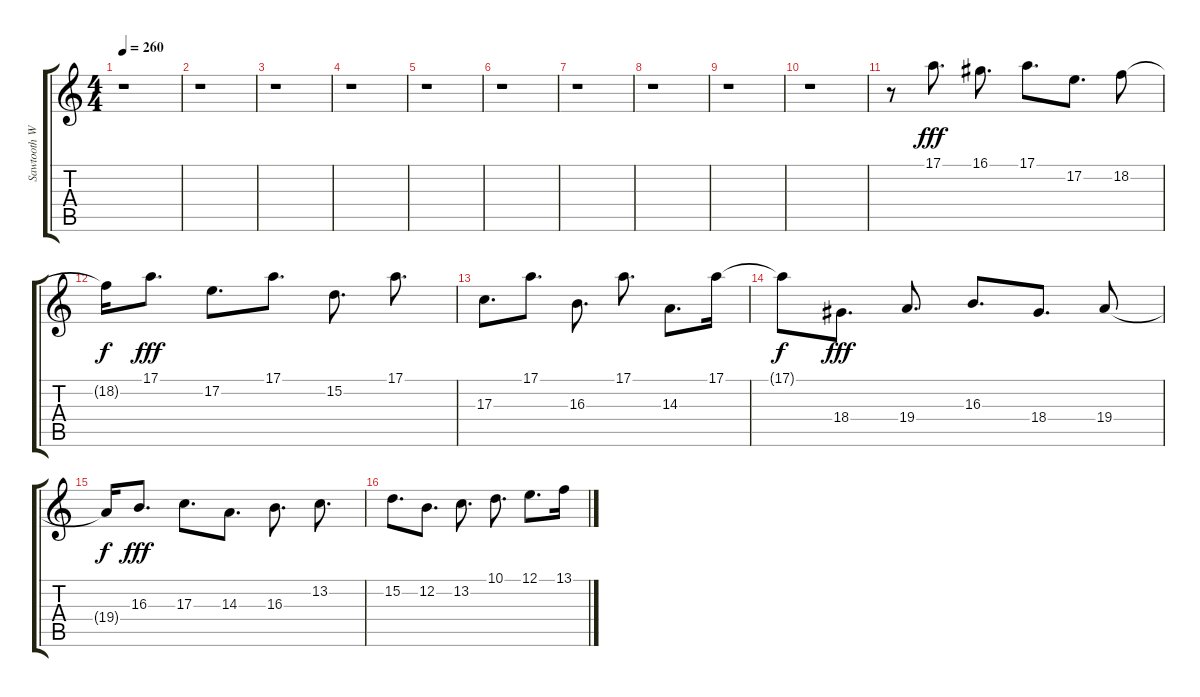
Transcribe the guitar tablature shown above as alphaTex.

\track ("Sawtooth Wave" "Sawtooth W") {instrument lead2sawtooth}
\staff {score tabs}
\tuning (E4 B3 G3 D3 A2 E2) {hide}
\ts (4 4)
\tempo 260
\clef g2
\ks c
r.1{dy fff} |
r.1 |
r.1 |
r.1 |
r.1 |
r.1 |
r.1 |
r.1 |
r.1 |
r.1 |
r.8 17.1.8{d} 16.1.8{d} 17.1.8{d} 17.2.8{d} 18.2.8 |
18.2{t}.16{dy f} 17.1.8{d dy fff} 17.2.8{d} 17.1.8{d} 15.2.8{d} 17.1.8{d} |
17.3.8{d} 17.1.8{d} 16.3.8{d} 17.1.8{d} 14.3.8{d} 17.1.16 |
17.1{t}.8{dy f} 18.4.8{d dy fff} 19.4.8{d} 16.3.8{d} 18.4.8{d} 19.4.8 |
19.4{t}.16{dy f} 16.3.8{d dy fff} 17.3.8{d} 14.3.8{d} 16.3.8{d} 13.2.8{d} |
15.2.8{d} 12.2.8{d} 13.2.8{d} 10.1.8{d} 12.1.8{d} 13.1.16
